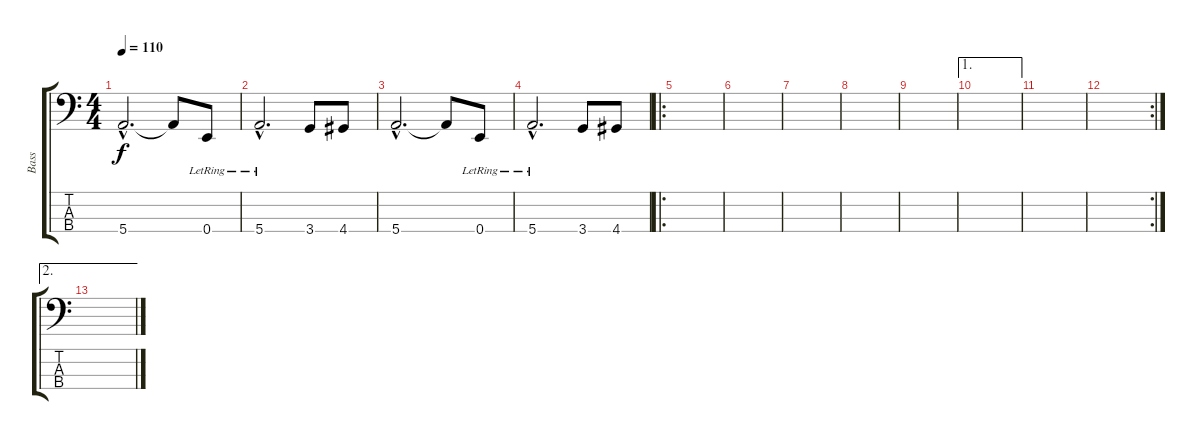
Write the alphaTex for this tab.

\track ("Bass" "Bass") {instrument electricbassfinger}
\staff {score tabs}
\tuning (G2 D2 A1 E1) {hide}
\ts (4 4)
\tempo 110
\clef f4
\ks c
5.4{hac}.2{d dy f instrument electricbassfinger} 5.4{t}.8 0.4{lr}.8 |
5.4{hac lr}.2{d} 3.4.8 4.4.8 |
5.4{hac}.2{d} 5.4{t}.8 0.4{lr}.8 |
5.4{hac lr}.2{d} 3.4.8 4.4.8 |
\ro
|
|
|
|
|
\ae 1
|
|
\rc 2
|
\ae 2
